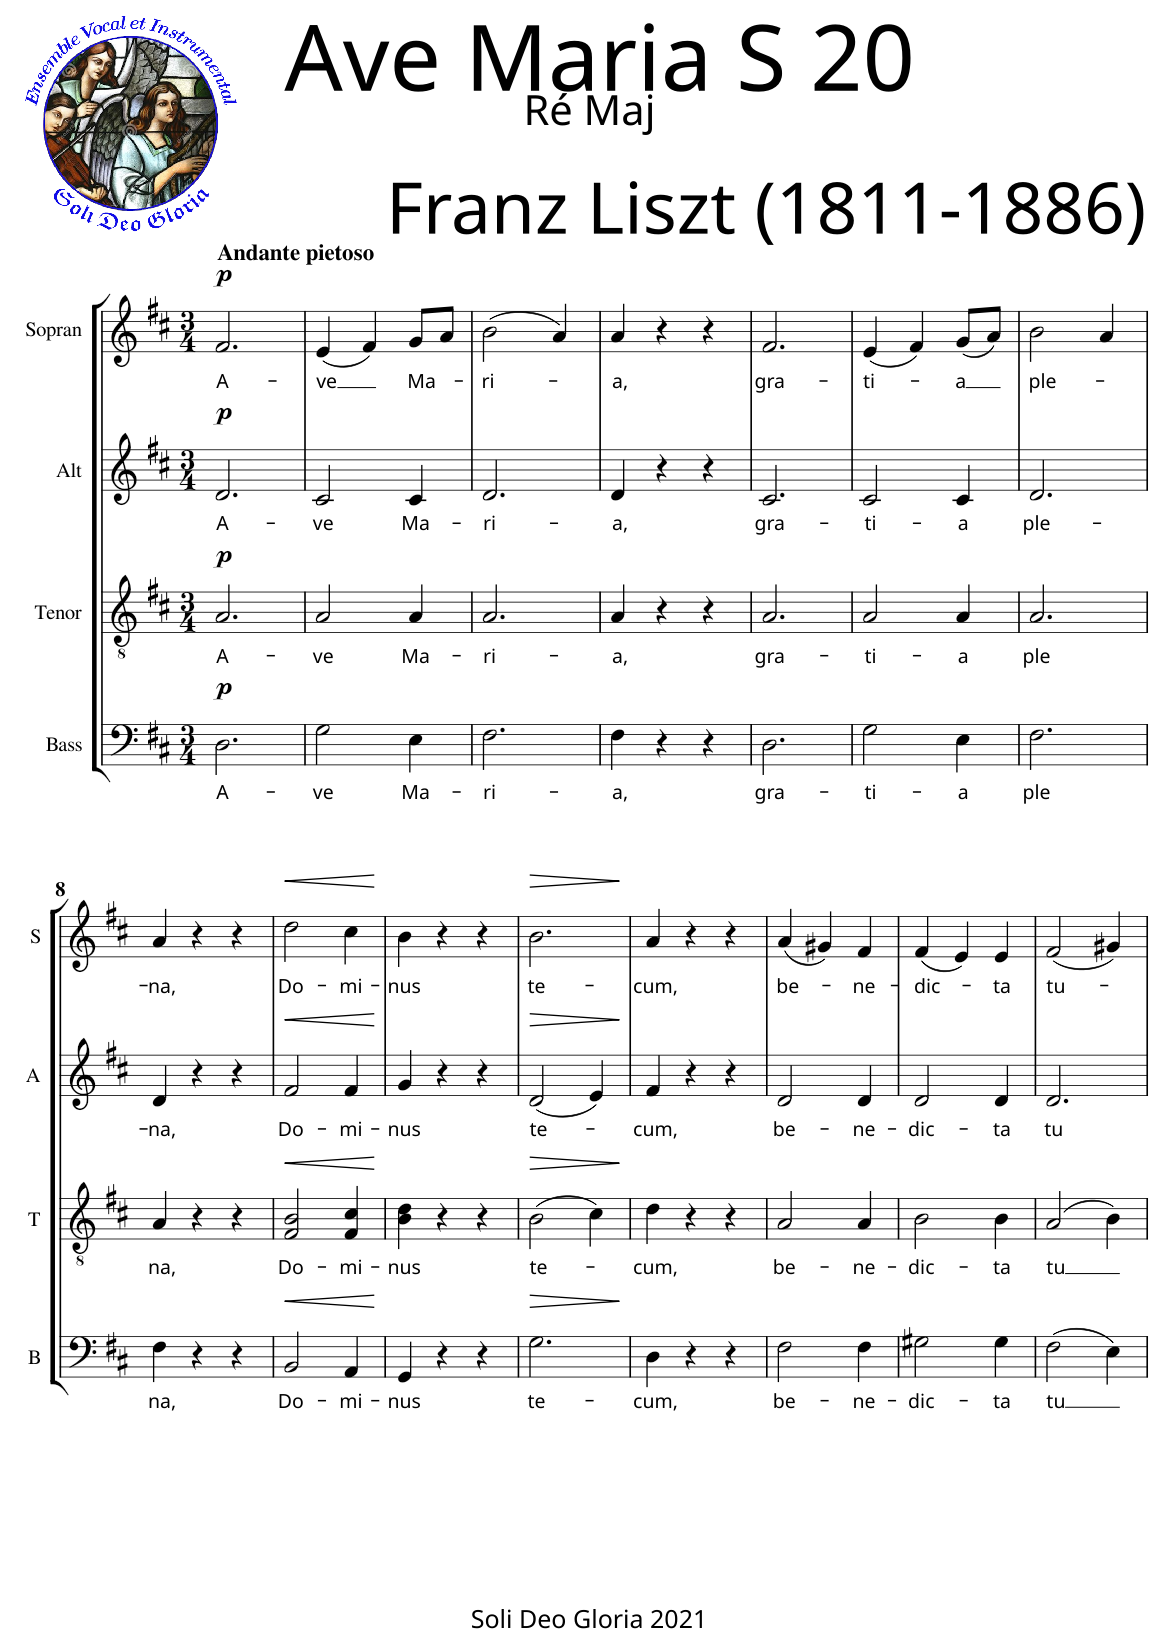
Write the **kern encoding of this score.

**kern	**text	**dynam	**kern	**text	**dynam	**kern	**text	**dynam	**kern	**text	**dynam
*part4	*part4	*part4	*part3	*part3	*part3	*part2	*part2	*part2	*part1	*part1	*part1
*staff4	*staff4	*staff4	*staff3	*staff3	*staff3	*staff2	*staff2	*staff2	*staff1	*staff1	*staff1
*I"Bass	*	*	*I"Tenor	*	*	*I"Alt	*	*	*I"Sopran	*	*
*I'B	*	*	*I'T	*	*	*I'A	*	*	*I'S	*	*
*clefF4	*	*	*clefGv2	*	*	*clefG2	*	*	*clefG2	*	*
*k[f#c#]	*	*	*k[f#c#]	*	*	*k[f#c#]	*	*	*k[f#c#]	*	*
*D:	*	*	*D:	*	*	*D:	*	*	*D:	*	*
*M3/4	*	*	*M3/4	*	*	*M3/4	*	*	*M3/4	*	*
=1	=1	=1	=1	=1	=1	=1	=1	=1	=1	=1	=1
!	!	!	!	!	!	!	!	!	!LO:TX:a:B:t=Andante pietoso	!	!
!	!LO:LY:b	!LO:DY:a	!	!LO:LY:b	!LO:DY:a	!	!LO:LY:b	!LO:DY:a	!	!LO:LY:b	!LO:DY:a
2.D\	A-	p	2.A/	A-	p	2.d/	A-	p	2.f#/	A-	p
=2	=2	=2	=2	=2	=2	=2	=2	=2	=2	=2	=2
!	!LO:LY:b	!	!	!LO:LY:b	!	!	!LO:LY:b	!	!	!LO:LY:b	!
2G\	-ve	.	2A/	-ve	.	2c#/	-ve	.	(4e/	-ve	.
.	.	.	.	.	.	.	.	.	4f#/)	.	.
!	!LO:LY:b	!	!	!LO:LY:b	!	!	!LO:LY:b	!	!	!LO:LY:b	!
4E\	Ma-	.	4A/	Ma-	.	4c#/	Ma-	.	8g/L	Ma-	.
.	.	.	.	.	.	.	.	.	8a/J	.	.
=3	=3	=3	=3	=3	=3	=3	=3	=3	=3	=3	=3
!	!LO:LY:b	!	!	!LO:LY:b	!	!	!LO:LY:b	!	!	!LO:LY:b	!
2.F#\	-ri-	.	2.A/	-ri-	.	2.d/	-ri-	.	(2b\	-ri-	.
.	.	.	.	.	.	.	.	.	4a/)	.	.
=4	=4	=4	=4	=4	=4	=4	=4	=4	=4	=4	=4
!	!LO:LY:b	!	!	!LO:LY:b	!	!	!LO:LY:b	!	!	!LO:LY:b	!
4F#\	-a,	.	4A/	-a,	.	4d/	-a,	.	4a/	-a,	.
4r	.	.	4r	.	.	4r	.	.	4r	.	.
4r	.	.	4r	.	.	4r	.	.	4r	.	.
=5	=5	=5	=5	=5	=5	=5	=5	=5	=5	=5	=5
!	!LO:LY:b	!	!	!LO:LY:b	!	!	!LO:LY:b	!	!	!LO:LY:b	!
2.D\	gra-	.	2.A/	gra-	.	2.c#/	gra-	.	2.f#/	gra-	.
=6	=6	=6	=6	=6	=6	=6	=6	=6	=6	=6	=6
!	!LO:LY:b	!	!	!LO:LY:b	!	!	!LO:LY:b	!	!	!LO:LY:b	!
2G\	-ti-	.	2A/	-ti-	.	2c#/	-ti-	.	(4e/	-ti-	.
.	.	.	.	.	.	.	.	.	4f#/)	.	.
!	!LO:LY:b	!	!	!LO:LY:b	!	!	!LO:LY:b	!	!	!LO:LY:b	!
4E\	-a	.	4A/	-a	.	4c#/	-a	.	(8g/L	-a	.
.	.	.	.	.	.	.	.	.	8a/J)	.	.
=7	=7	=7	=7	=7	=7	=7	=7	=7	=7	=7	=7
!	!LO:LY:b	!	!	!LO:LY:b	!	!	!LO:LY:b	!	!	!LO:LY:b	!
2.F#\	ple	.	2.A/	ple	.	2.d/	ple-	.	2b\	ple-	.
.	.	.	.	.	.	.	.	.	4a/	.	.
!!LO:LB:g=z
=8	=8	=8	=8	=8	=8	=8	=8	=8	=8	=8	=8
!	!LO:LY:b	!	!	!LO:LY:b	!	!	!LO:LY:b	!	!	!LO:LY:b	!
4F#\	na,	.	4A/	na,	.	4d/	-na,	.	4a/	-na,	.
4r	.	.	4r	.	.	4r	.	.	4r	.	.
4r	.	.	4r	.	.	4r	.	.	4r	.	.
=9	=9	=9	=9	=9	=9	=9	=9	=9	=9	=9	=9
!	!LO:LY:b	!LO:HP:b	!	!LO:LY:b	!LO:HP:b	!	!LO:LY:b	!LO:HP:b	!	!LO:LY:b	!LO:HP:b
2BB/	Do-	<	2F#/ 2B/	Do-	<	2f#/	Do-	<	2dd\	Do-	<
!	!LO:LY:b	!	!	!LO:LY:b	!	!	!LO:LY:b	!	!	!LO:LY:b	!
4AA/	-mi-	.	4F#/ 4c#/	-mi-	.	4f#/	-mi-	.	4cc#\	-mi-	.
.	.	.	.	.	.	.	.	.	.	.	[
=10	=10	=10	=10	=10	=10	=10	=10	=10	=10	=10	=10
!	!LO:LY:b	!	!	!LO:LY:b	!	!	!LO:LY:b	!	!	!LO:LY:b	!
4GG/	-nus	.	4B\ 4d\	-nus	.	4g/	-nus	.	4b\	-nus	.
4r	.	.	4r	.	.	4r	.	.	4r	.	.
4r	.	.	4r	.	.	4r	.	.	4r	.	.
=11	=11	=11	=11	=11	=11	=11	=11	=11	=11	=11	=11
!	!LO:LY:b	!	!	!LO:LY:b	!	!	!LO:LY:b	!	!	!LO:LY:b	!LO:HP:b
2.G\	te-	.	(2B\	te-	.	(2d/	te-	.	2.b\	te-	>
.	.	.	4c#\)	.	.	4e/)	.	.	.	.	.
.	.	[	.	.	[	.	.	[	.	.	]
=12	=12	=12	=12	=12	=12	=12	=12	=12	=12	=12	=12
!	!LO:LY:b	!	!	!LO:LY:b	!	!	!LO:LY:b	!	!	!LO:LY:b	!
4D\	-cum,	.	4d\	-cum,	.	4f#/	-cum,	.	4a/	-cum,	.
4r	.	.	4r	.	.	4r	.	.	4r	.	.
4r	.	.	4r	.	.	4r	.	.	4r	.	.
=13	=13	=13	=13	=13	=13	=13	=13	=13	=13	=13	=13
!	!LO:LY:b	!	!	!LO:LY:b	!	!	!LO:LY:b	!	!	!LO:LY:b	!
2F#\	be-	.	2A/	be-	.	2d/	be-	.	(4a/	be-	.
.	.	.	.	.	.	.	.	.	4g#X/)	.	.
!	!LO:LY:b	!	!	!LO:LY:b	!	!	!LO:LY:b	!	!	!LO:LY:b	!
4F#\	-ne-	.	4A/	-ne-	.	4d/	-ne-	.	4f#/	-ne-	.
=14	=14	=14	=14	=14	=14	=14	=14	=14	=14	=14	=14
!	!LO:LY:b	!	!	!LO:LY:b	!	!	!LO:LY:b	!	!	!LO:LY:b	!
2G#X\	-dic-	.	2B\	-dic-	.	2d/	-dic-	.	(4f#/	-dic-	.
.	.	.	.	.	.	.	.	.	4e/)	.	.
!	!LO:LY:b	!	!	!LO:LY:b	!	!	!LO:LY:b	!	!	!LO:LY:b	!
4G#\	-ta	.	4B\	-ta	.	4d/	-ta	.	4e/	-ta	.
=15	=15	=15	=15	=15	=15	=15	=15	=15	=15	=15	=15
!	!LO:LY:b	!	!	!LO:LY:b	!	!	!LO:LY:b	!	!	!LO:LY:b	!
(2F#\	tu	.	(2A/	tu	.	2.d/	tu	.	(2f#/	tu-	.
4E\)	.	.	4B\)	.	.	.	.	.	4g#X/)	.	.
=	=	=	=	=	=	=	=	=	=	=	=
*-	*-	*-	*-	*-	*-	*-	*-	*-	*-	*-	*-
